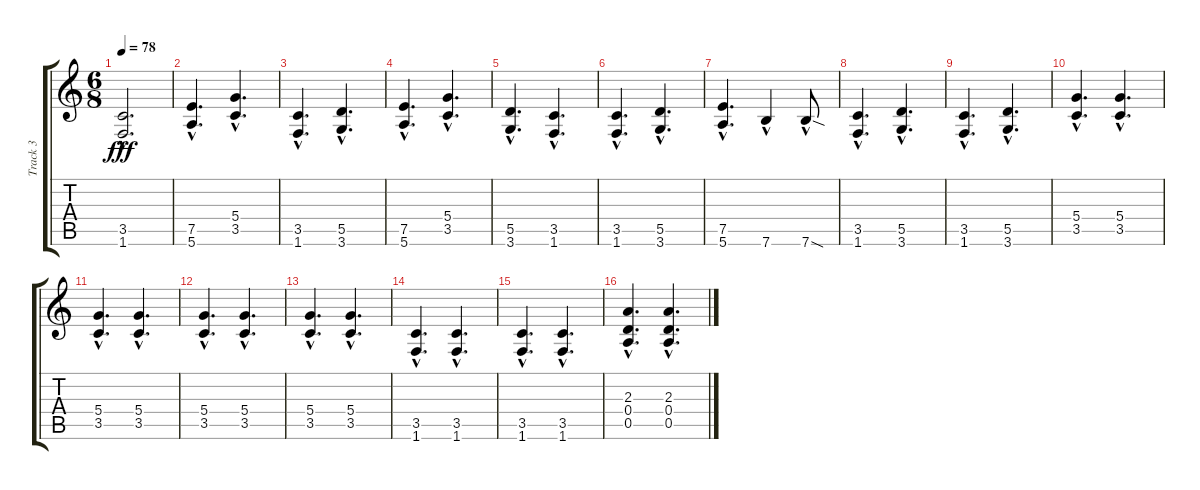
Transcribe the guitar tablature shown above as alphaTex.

\track ("Track 3" "Track 3") {instrument electricguitarclean}
\staff {score tabs}
\tuning (E4 B3 G3 D3 A2 E2) {hide}
\ts (6 8)
\tempo 78
\clef g2
\ks c
(3.5{hac} 1.6{hac}).2{d dy fff} |
(7.5{hac} 5.6{hac}).4{d} (5.4{hac} 3.5{hac}).4{d} |
(3.5{hac} 1.6{hac}).4{d} (5.5{hac} 3.6{hac}).4{d} |
(7.5{hac} 5.6{hac}).4{d} (5.4{hac} 3.5{hac}).4{d} |
(5.5{hac} 3.6{hac}).4{d} (3.5{hac} 1.6{hac}).4{d} |
(3.5{hac} 1.6{hac}).4{d} (5.5{hac} 3.6{hac}).4{d} |
(7.5{hac} 5.6{hac}).4{d} 7.6{hac}.4 7.6{sod hac}.8 |
(3.5{hac} 1.6{hac}).4{d} (5.5{hac} 3.6{hac}).4{d} |
(3.5{hac} 1.6{hac}).4{d} (5.5{hac} 3.6{hac}).4{d} |
(5.4{hac} 3.5{hac}).4{d} (5.4{hac} 3.5{hac}).4{d} |
(5.4{hac} 3.5{hac}).4{d} (5.4{hac} 3.5{hac}).4{d} |
(5.4{hac} 3.5{hac}).4{d} (5.4{hac} 3.5{hac}).4{d} |
(5.4{hac} 3.5{hac}).4{d} (5.4{hac} 3.5{hac}).4{d} |
(3.5{hac} 1.6).4{d} (3.5{hac} 1.6).4{d} |
(3.5{hac} 1.6).4{d} (3.5{hac} 1.6).4{d} |
(2.3{hac} 0.4 0.5).4{d} (2.3{hac} 0.4 0.5).4{d}
